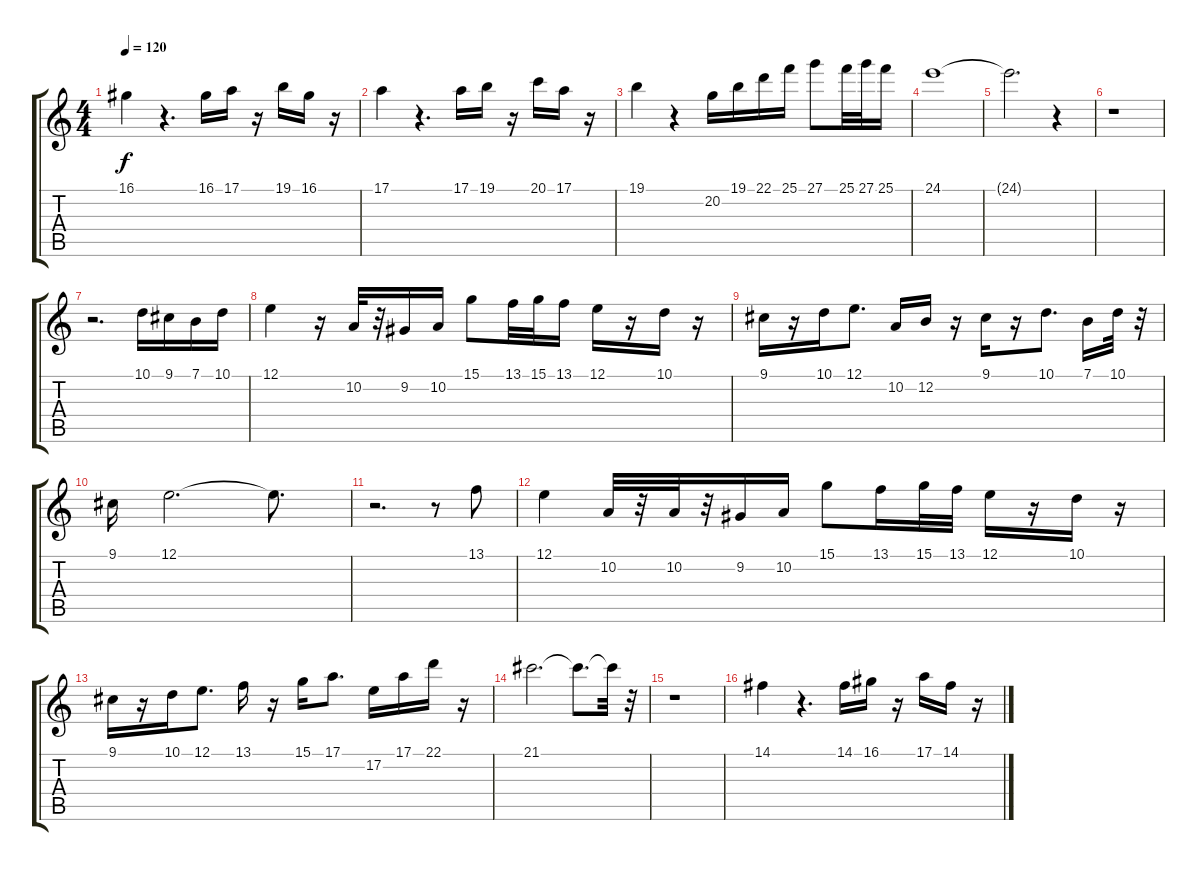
\track "" {instrument trumpet}
\staff {score tabs}
\tuning (E4 B3 G3 D3 A2 E2) {hide}
\ts (4 4)
\tempo 120
\clef g2
\ks c
16.1.4{dy f} r.4{d} 16.1.16 17.1.16 r.16 19.1.16 16.1.16 r.16 |
17.1.4 r.4{d} 17.1.16 19.1.16 r.16 20.1.16 17.1.16 r.16 |
19.1.4 r.4 20.2.16 19.1.16 22.1.16 25.1.16 27.1.8 25.1.32 27.1.32 25.1.16 |
24.1.1 |
24.1{t}.2{d} r.4 |
r.1 |
r.2{d} 10.1.16 9.1.16 7.1.16 10.1.16 |
12.1.4 r.16 10.2.32 r.32 9.2.16 10.2.16 15.1.8 13.1.32 15.1.32 13.1.16 12.1.16 r.16 10.1.16 r.16 |
9.1.16 r.16 10.1.16 12.1.8{d} 10.2.16 12.2.16 r.16 9.1.16 r.16 10.1.8{d} 7.1.16 10.1.32 r.32 |
9.1.16 12.1.2{d} 12.1{t}.8{d} |
r.2{d} r.8 13.1.8 |
12.1.4 10.2.32 r.32 10.2.32 r.32 9.2.16 10.2.16 15.1.8 13.1.16 15.1.32 13.1.32 12.1.16 r.16 10.1.16 r.16 |
9.1.16 r.16 10.1.16 12.1.8{d} 13.1.16 r.16 15.1.16 17.1.8{d} 17.2.16 17.1.16 22.1.16 r.16 |
21.1.2{d} 21.1{t}.8{d} 21.1{t}.32 r.32 |
r.1 |
14.1.4 r.4{d} 14.1.16 16.1.16 r.16 17.1.16 14.1.16 r.16
